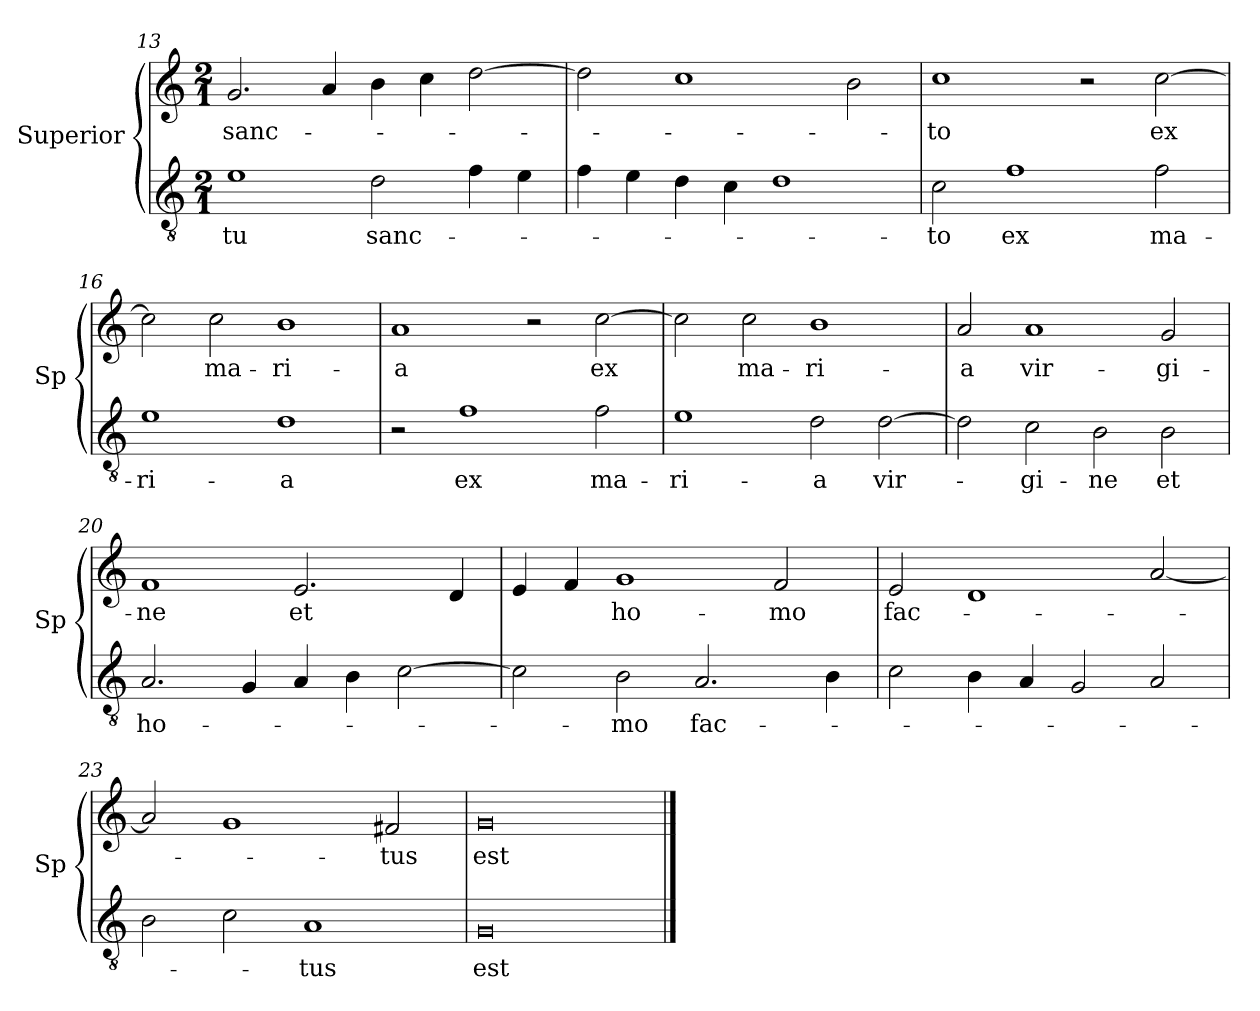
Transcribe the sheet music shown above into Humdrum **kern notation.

**kern	**text	**kern	**text
*part1	*part1	*part1	*part1
*staff2	*staff2	*staff1	*staff1
*I"Superior	*	*	*
*I'Sp	*	*	*
*clefGv2	*	*clefG2	*
*k[]	*	*k[]	*
*M2/1	*	*M2/1	*
=13	=13	=13	=13
1e	-tu	2.g/	sanc-
.	.	4a/	.
2d\	sanc-	4b\	.
.	.	4cc\	.
4f\	.	[2dd\	.
4e\	.	.	.
=14	=14	=14	=14
4f\	.	2dd\]	.
4e\	.	.	.
4d\	.	1cc	.
4c\	.	.	.
1d	.	.	.
.	.	2b\	.
=15	=15	=15	=15
2c\	-to	1cc	-to
1f	ex	.	.
.	.	2r	.
2f\	ma-	[2cc\	ex
=16	=16	=16	=16
1e	-ri-	2cc\]	.
.	.	2cc\	ma-
1d	-a	1b	-ri-
=17	=17	=17	=17
2r	.	1a	-a
1f	ex	.	.
.	.	2r	.
2f\	ma-	[2cc\	ex
=18	=18	=18	=18
1e	-ri-	2cc\]	.
.	.	2cc\	ma-
2d\	-a	1b	-ri-
[2d\	vir-	.	.
=19	=19	=19	=19
2d\]	.	2a/	-a
2c\	-gi-	1a	vir-
2B\	-ne	.	.
2B\	et	2g/	-gi-
=20	=20	=20	=20
2.A/	ho-	1f	-ne
4G/	.	.	.
4A/	.	2.e/	et
4B\	.	.	.
[2c\	.	.	.
.	.	4d/	.
=21	=21	=21	=21
2c\]	.	4e/	.
.	.	4f/	.
2B\	-mo	1g	ho-
2.A/	fac-	.	.
.	.	2f/	-mo
4B\	.	.	.
=22	=22	=22	=22
2c\	.	2e/	fac-
4B\	.	1d	.
4A/	.	.	.
2G/	.	.	.
2A/	.	[2a/	.
=23	=23	=23	=23
2B\	.	2a/]	.
2c\	.	1g	.
1A	-tus	.	.
.	.	2f#X/	-tus
=24	=24	=24	=24
0G	est	0g	est
==	==	==	==
*-	*-	*-	*-
